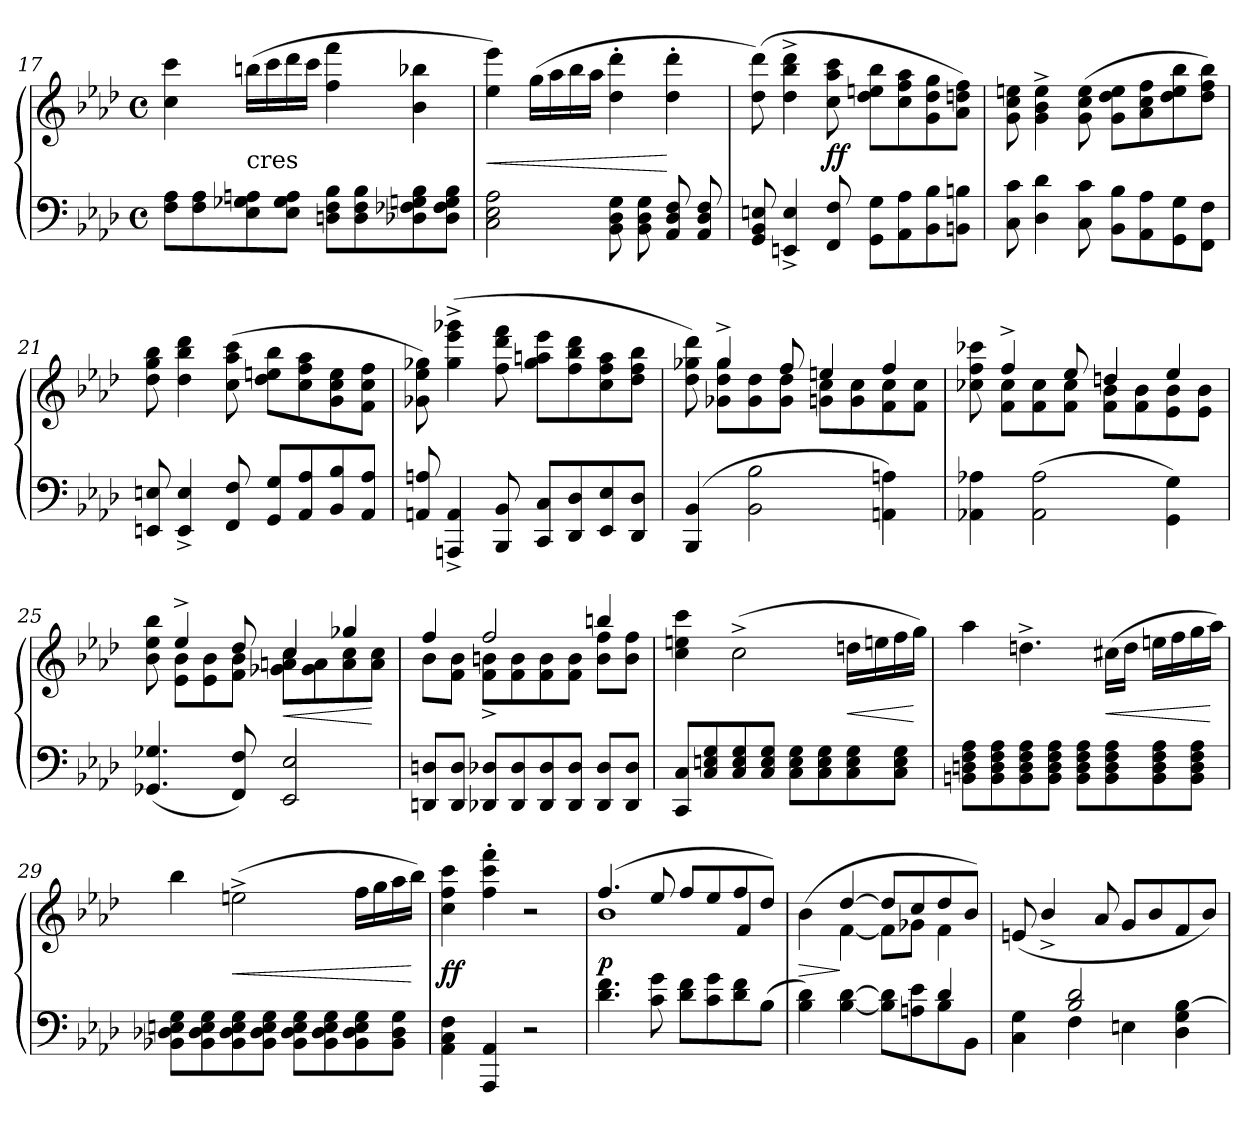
**kern	**kern	**dynam
*part1	*part1	*part1
*staff2	*staff1	*staff1/2
*clefF4	*clefG2	*
*k[b-e-a-d-]	*k[b-e-a-d-]	*
*f:	*f:	*
*M4/4	*M4/4	*
*met(c)	*met(c)	*
=17	=17	=17
8F! 8A-!L	4cc! 4ccc!	.
8F! 8A-!	.	.
!	!LO:TX:c:t=cres	!
8E-! 8G-X! 8An!	(>16bbn!LL	.
.	16ccc!	.
8E-! 8G-! 8A!J	16ddd-!	.
.	16ccc!JJ	.
8Dn! 8F! 8B-!L	4ff! 4fff!	.
8D! 8F! 8B-!	.	.
8D-X! 8F-X! 8Gn! 8B-!	4b-! 4bb-X!	.
8D-! 8F-! 8G! 8B-!J	.	.
=18	=18	=18
2C! 2E-! 2A-!	4ee-! 4eee-!)	<
.	(>16gg!LL	.
.	16aa-!	.
.	16bb-!	.
.	16aa-!JJ	.
8BB-! 8D-! 8G!	4dd-!'> 4ddd-!'>	.
8BB-! 8D-! 8G!	.	.
8AA-! 8D-! 8F!	4dd-!'> 4ddd-!'>	[
8AA-! 8D-! 8F!	.	.
=19	=19	=19
8GG! 8BB-! 8En!	(>8dd-! 8ddd-!)	.
4EEn!^> 4E!^>	4dd-!^< 4bb-!^< 4ddd-!^<	.
8FF! 8F!	8cc! 8aa-! 8ccc!	ff
8GG! 8G!L	8dd-! 8een! 8bb-!L	.
8AA-! 8A-!	8cc! 8ff! 8aa-!	.
8BB-! 8B-!	8g! 8dd-! 8gg!	.
8BBn! 8Bn!J	8a-! 8ddn! 8ff!J)	.
=20	=20	=20
8C! 8c!	8g! 8cc! 8een!	.
4D-! 4d-!	4g!^< 4b-!^< 4ee!^<	.
8C! 8c!	(>8g! 8cc! 8ee!	.
8BB-! 8B-!L	8g! 8dd-! 8ee!L	.
8AA-! 8A-!	8a-! 8cc! 8ff!	.
8GG! 8G!	8dd-! 8ee! 8bb-!	.
8FF! 8F!J	8dd-! 8ff! 8bb-!J)	.
=21	=21	=21
8EEn! 8En!	8dd-! 8gg! 8bb-!	.
4EE!^> 4E!^>	4dd-! 4bb-! 4ddd-!	.
8FF! 8F!	(>8cc! 8aa-! 8ccc!	.
8GG!/ 8G!/L	8dd-! 8een! 8bb-!L	.
8AA-!/ 8A-!/	8cc! 8ff! 8aa-!	.
8BB-!/ 8B-!/	8g! 8cc! 8ee!	.
8AA-!/ 8A-!/J	8f! 8cc! 8ff!J	.
=22	=22	=22
8AAn!/ 8An!/	8g-X! 8ee-! 8gg-X!)	.
4AAAn!^> 4AA!^>	(>4gg-!^< 4eee-!^< 4ggg-X!^<	.
8BBB-! 8BB-!	8ff! 8ddd-! 8fff!	.
8CC! 8C!L	8gg-! 8aan! 8eee-!L	.
8DD-! 8D-!	8ff! 8bb-! 8ddd-!	.
8EE-! 8E-!	8cc! 8ff! 8aa!	.
8DD-! 8D-!J	8dd-! 8ff! 8bb-!J	.
=23	=23	=23
*	*^	*
(>4BBB-! 4BB-!	8ryy	8dd-! 8gg-X! 8ddd-!)	.
.	4gg-^>!	8g-X!\ 8dd-!\ 8gg-!\L	.
2BB-! 2B-!	.	8g-!\ 8dd-!\	.
.	8ff!	8g-!\ 8dd-!\J	.
.	4een!	8gn!\ 8cc!\L	.
.	.	8g!\ 8cc!\	.
4AAn! 4An!)	4ff!	8f!\ 8cc!\	.
.	.	8f!\ 8cc!\J	.
=24	=24	=24	=24
4AA-X! 4A-X!	8ryy	8cc-X! 8ff! 8ccc-X!	.
.	4ff^>!	8f!\ 8cc-!\L	.
(>2AA-! 2A-!	.	8f!\ 8cc-!\	.
.	8ee-!	8f!\ 8cc-!\J	.
.	4ddn!	8f!\ 8b-!\L	.
.	.	8f!\ 8b-!\	.
4GG!\ 4G!\)	4ee-!	8e-!\ 8b-!\	.
.	.	8e-!\ 8b-!\J	.
=25	=25	=25	=25
(>4.GG-X! 4.G-X!	8ryy	8b-! 8ee-! 8bb-!	.
.	4ee-^>!	8e-!\ 8b-!\L	.
.	.	8e-!\ 8b-!\	.
8FF! 8F!)	8dd-!	8f!\ 8b-!\J	.
2EE-! 2E-!	4cc!	8g-X!\ 8an!\ 8cc!\L	<
.	.	8g-!\ 8a!\	.
.	4gg-X!	8a!\ 8cc!\	.
.	.	8a!\ 8cc!\J	[
=26	=26	=26	=26
8DDn! 8Dn!L	4ff!	8b-!\L	.
8DD! 8D!J	.	8f!\ 8b-!\J	.
8DD-X! 8D-X!L	2ff!	8f!^<\ 8bn!^<\L	.
8DD-! 8D-!	.	8f!\ 8b!\	.
8DD-! 8D-!	.	8f!\ 8b!\	.
8DD-! 8D-!J	.	8f!\ 8b!\J	.
8DD-! 8D-!L	4bbn!	8b!\ 8ff!\L	.
8DD-! 8D-!J	.	8b!\ 8ff!\J	.
*	*v	*v	*
=27	=27	=27
8CC! 8C!L	4cc! 4een! 4ccc!	.
8C! 8En! 8G!	.	.
8C! 8E! 8G!	(>2cc^<!	.
8C! 8E! 8G!J	.	.
8C! 8E! 8G!L	.	.
8C! 8E! 8G!	.	.
8C! 8E! 8G!	16ddn!LL	<
.	16een!	.
8C! 8E! 8G!J	16ff!	.
.	16gg!JJ)	[
=28	=28	=28
8BBn! 8Dn! 8F! 8A-!L	4aa-!	.
8BB! 8D! 8F! 8A-!	.	.
8BB! 8D! 8F! 8A-!	4.ddn^<!	.
8BB! 8D! 8F! 8A-!J	.	.
8BB! 8D! 8F! 8A-!L	.	.
8BB! 8D! 8F! 8A-!	(>16cc#X!LL	<
.	16dd!JJ	.
8BB! 8D! 8F! 8A-!	16een!LL	.
.	16ff!	.
8BB! 8D! 8F! 8A-!J	16gg!	.
.	16aa-!JJ)	[
=29	=29	=29
8BB-X! 8D-X! 8En! 8G!L	4bb-!	.
8BB-! 8D-! 8E! 8G!	.	.
8BB-! 8D-! 8E! 8G!	(>2een^>!	<
8BB-! 8D-! 8E! 8G!J	.	.
8BB-! 8D-! 8E! 8G!L	.	.
8BB-! 8D-! 8E! 8G!	.	.
8BB-! 8D-! 8E! 8G!	16ff!LL	.
.	16gg!	.
8BB-! 8D-! 8G!J	16aa-!	.
.	16bb-!JJ)	[
=30	=30	=30
4AA-!\ 4C!\ 4F!\	4cc! 4ff! 4ccc!	ff
4AAA-! 4AA-!	4ff!'> 4ccc!'> 4fff!'>	.
2r	2r	.
=31	=31	=31
*	*^	*
*	*	*^	*
4.d-!\ 4.f!\	(>4.ff!	1b-!	2ryy	p
8c!\ 8g!\	8ee-!	.	.	.
8d-!\ 8f!\L	8ff!L	.	4ryy	.
8c!\ 8g!\	8ee-!	.	.	.
8d-!\ 8f!\	8ff!	.	4f!/	.
(>8B-!\J	8dd-!J)	.	.	.
*	*	*v	*v	*
=32	=32	=32	=32
*^	*	*	*
2ryy	4B-!\ 4d-!\)	(>4b-!	4ryy	>
.	[4B-! [4d-!	[4dd-!	[4f!	]
4ryy	8B-!]\ 8d-!]\L	8dd-!L]	8f!\L]	.
.	8An!\ 8e-!\	8cc!	8g-X!\J	.
4d-!	8B-!\	8dd-!	4f!	.
.	8BB-!\J	8b-!J)	.	.
*	*	*v	*v	*
=33	=33	=33	=33
4ryy	4C! 4G!	(>8en!	.
.	.	4b-^<!/	.
2B-! 2d-!	4F!	.	.
.	.	8a-!	.
.	4En!	8g!L	.
.	.	8b-!	.
4ryy	4D-! 4G! [4B-!	8f!	.
.	.	8b-!J)	.
*v	*v	*	*
=	=	=
*-	*-	*-
